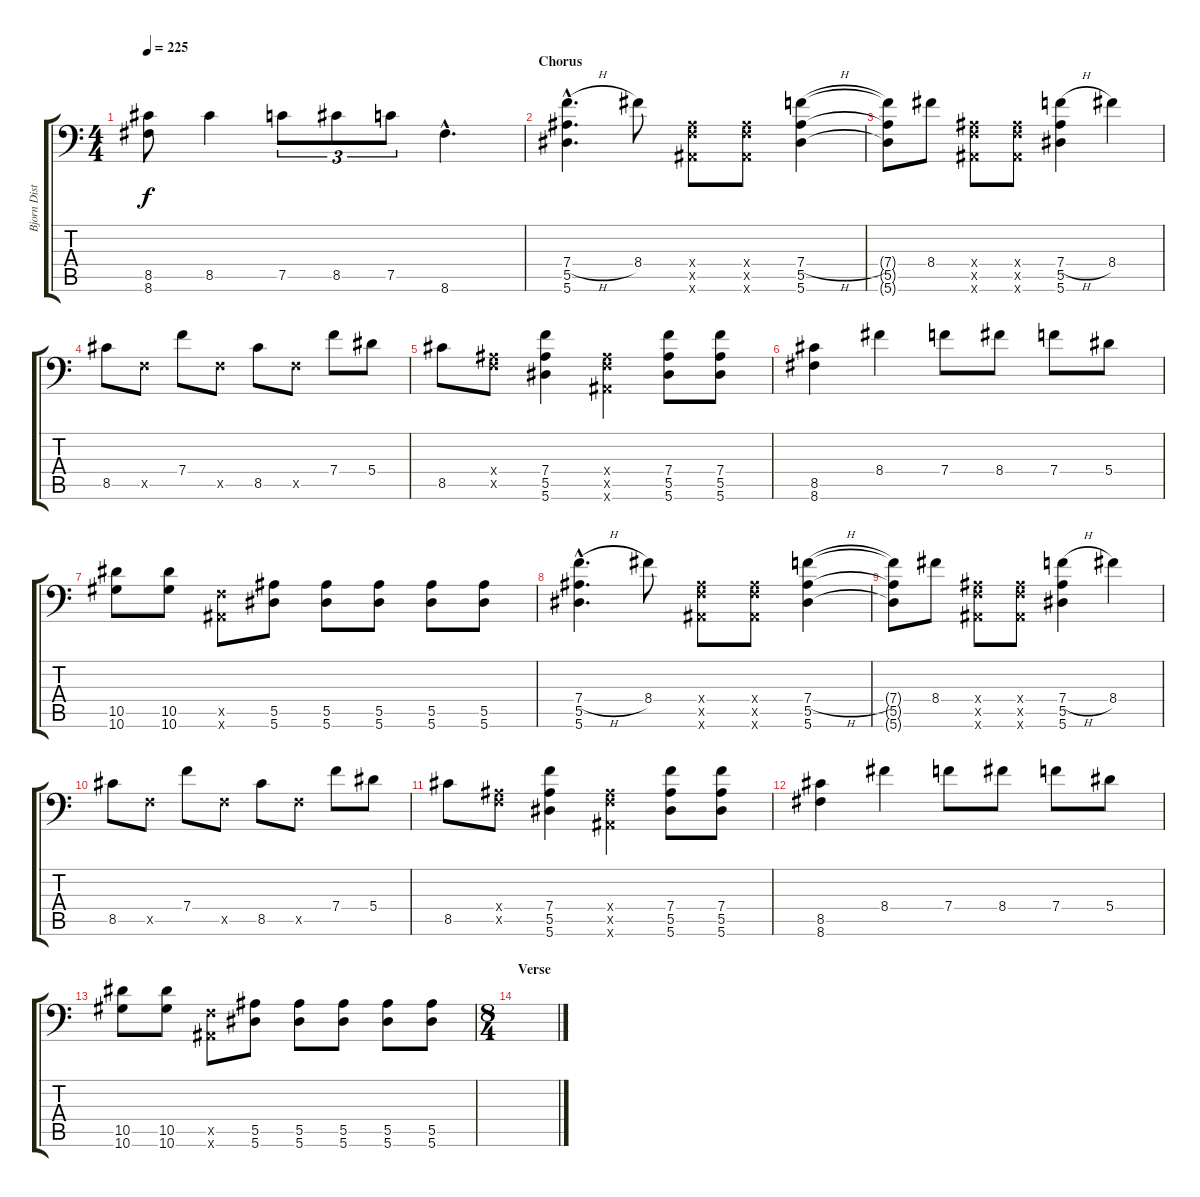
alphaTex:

\track ("Bjorn Dist" "Bjorn Dist") {instrument distortionguitar}
\staff {score tabs}
\tuning (C4 G3 Eb3 Bb2 F2 Bb1) {hide}
\ts (4 4)
\tempo 225
\clef f4
\ks c
(8.5 8.6).8{dy f} 8.5.4 7.5.8{tu (3 2)} 8.5.8{tu (3 2)} 7.5.8{tu (3 2)} 8.6{hac}.4{d} |
\section ("" "Chorus")
(7.4{h hac} 5.5{hac} 5.6{hac}).4{d} 8.4.8 (0.4{x} 0.5{x} 0.6{x}).8 (0.4{x} 0.5{x} 0.6{x}).8 (7.4{h} 5.5 5.6).4 |
(7.4{t} 5.5{t} 5.6{t}).8 8.4.8 (0.4{x} 0.5{x} 0.6{x}).8 (0.4{x} 0.5{x} 0.6{x}).8 (7.4{h} 5.5 5.6).4 8.4.4 |
8.5.8 0.5{x}.8 7.4.8 0.5{x}.8 8.5.8 0.5{x}.8 7.4.8 5.4.8 |
8.5.8 (0.4{x} 0.5{x}).8 (7.4 5.5 5.6).4 (0.4{x} 0.5{x} 0.6{x}).4 (7.4 5.5 5.6).8 (7.4 5.5 5.6).8 |
(8.5 8.6).4 8.4.4 7.4.8 8.4.8 7.4.8 5.4.8 |
(10.5 10.6).8 (10.5 10.6).8 (0.5{x} 0.6{x}).8 (5.5 5.6).8 (5.5 5.6).8 (5.5 5.6).8 (5.5 5.6).8 (5.5 5.6).8 |
(7.4{h hac} 5.5{hac} 5.6{hac}).4{d} 8.4.8 (0.4{x} 0.5{x} 0.6{x}).8 (0.4{x} 0.5{x} 0.6{x}).8 (7.4{h} 5.5 5.6).4 |
(7.4{t} 5.5{t} 5.6{t}).8 8.4.8 (0.4{x} 0.5{x} 0.6{x}).8 (0.4{x} 0.5{x} 0.6{x}).8 (7.4{h} 5.5 5.6).4 8.4.4 |
8.5.8 0.5{x}.8 7.4.8 0.5{x}.8 8.5.8 0.5{x}.8 7.4.8 5.4.8 |
8.5.8 (0.4{x} 0.5{x}).8 (7.4 5.5 5.6).4 (0.4{x} 0.5{x} 0.6{x}).4 (7.4 5.5 5.6).8 (7.4 5.5 5.6).8 |
(8.5 8.6).4 8.4.4 7.4.8 8.4.8 7.4.8 5.4.8 |
(10.5 10.6).8 (10.5 10.6).8 (0.5{x} 0.6{x}).8 (5.5 5.6).8 (5.5 5.6).8 (5.5 5.6).8 (5.5 5.6).8 (5.5 5.6).8 |
\ts (8 4)
\section ("" "Verse")
